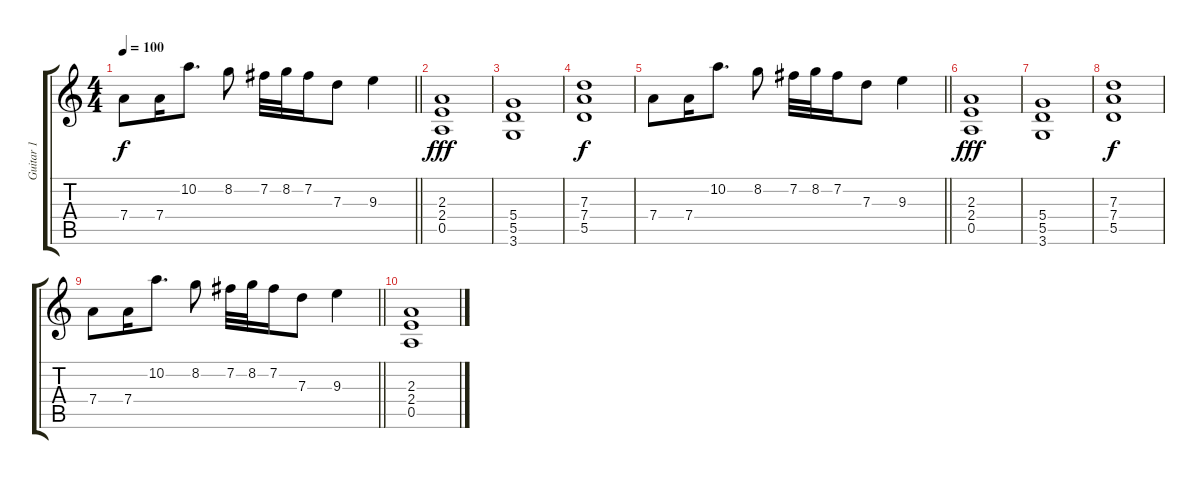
\track ("Guitar 1" "Guitar 1") {instrument distortionguitar}
\staff {score tabs}
\tuning (E4 B3 G3 D3 A2 E2) {hide}
\ts (4 4)
\tempo 100
\clef g2
\barLineRight lightlight
\ks c
7.4.8{dy f} 7.4.16 10.2.8{d} 8.2.8 7.2.32 8.2.32 7.2.16 7.3.8 9.3.4 |
(2.3 2.4 0.5).1{dy fff} |
(5.4 5.5 3.6).1 |
(7.3 7.4 5.5).1{dy f} |
\barLineRight lightlight
7.4.8 7.4.16 10.2.8{d} 8.2.8 7.2.32 8.2.32 7.2.16 7.3.8 9.3.4 |
(2.3 2.4 0.5).1{dy fff} |
(5.4 5.5 3.6).1 |
(7.3 7.4 5.5).1{dy f} |
\barLineRight lightlight
7.4.8 7.4.16 10.2.8{d} 8.2.8 7.2.32 8.2.32 7.2.16 7.3.8 9.3.4 |
(2.3 2.4 0.5).1
